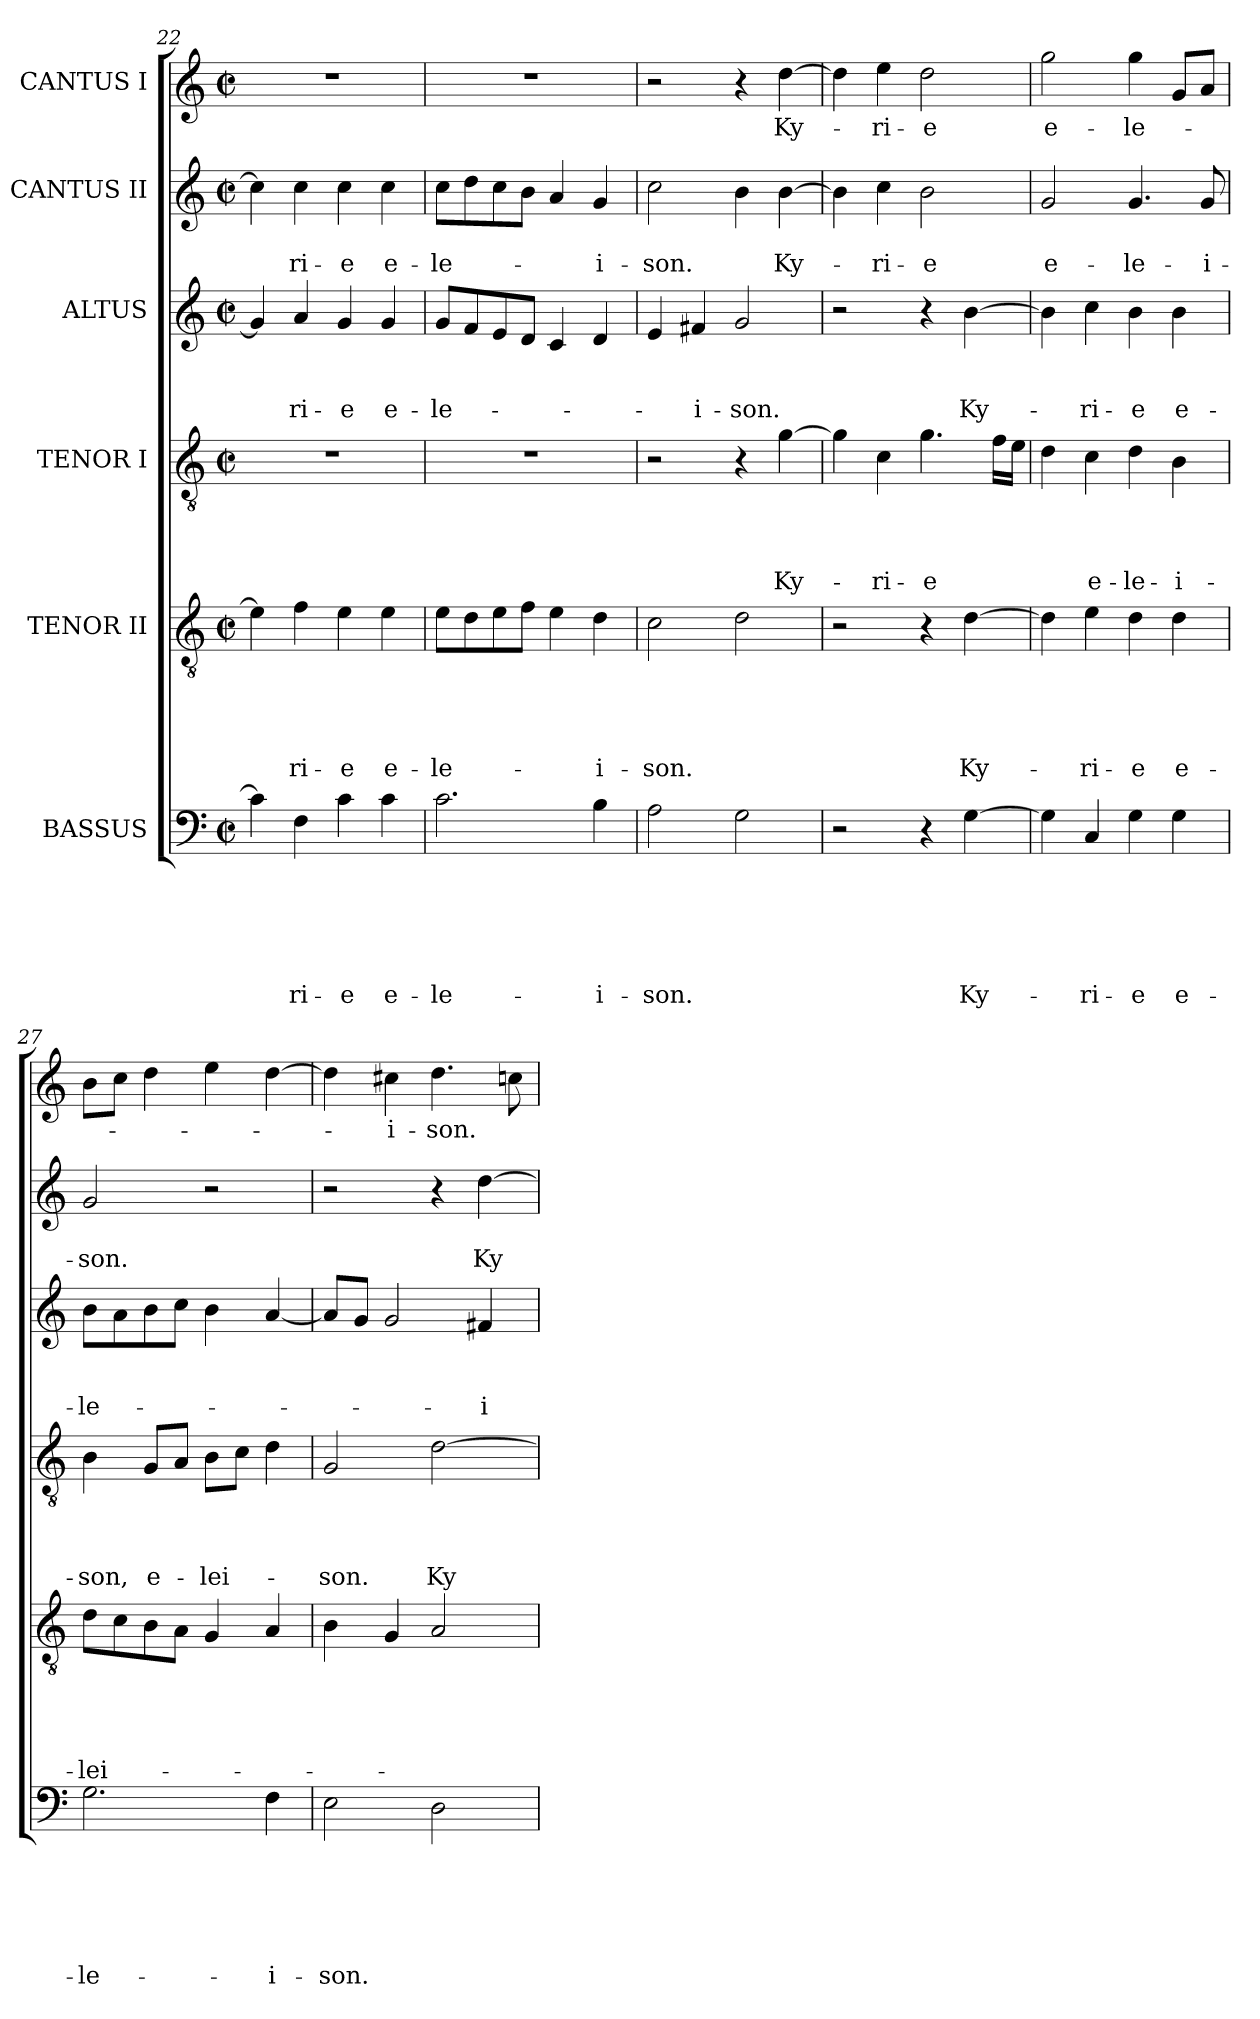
**kern	**text	**text	**text	**text	**text	**text	**kern	**text	**text	**text	**text	**text	**kern	**text	**text	**text	**text	**kern	**text	**text	**text	**kern	**text	**text	**kern	**text
*part6	*part6	*part6	*part6	*part6	*part6	*part6	*part5	*part5	*part5	*part5	*part5	*part5	*part4	*part4	*part4	*part4	*part4	*part3	*part3	*part3	*part3	*part2	*part2	*part2	*part1	*part1
*staff6	*staff6	*staff6	*staff6	*staff6	*staff6	*staff6	*staff5	*staff5	*staff5	*staff5	*staff5	*staff5	*staff4	*staff4	*staff4	*staff4	*staff4	*staff3	*staff3	*staff3	*staff3	*staff2	*staff2	*staff2	*staff1	*staff1
*I"BASSUS	*	*	*	*	*	*	*I"TENOR II	*	*	*	*	*	*I"TENOR I	*	*	*	*	*I"ALTUS	*	*	*	*I"CANTUS II	*	*	*I"CANTUS I	*
*clefF4	*	*	*	*	*	*	*clefGv2	*	*	*	*	*	*clefGv2	*	*	*	*	*clefG2	*	*	*	*clefG2	*	*	*clefG2	*
*k[]	*	*	*	*	*	*	*k[]	*	*	*	*	*	*k[]	*	*	*	*	*k[]	*	*	*	*k[]	*	*	*k[]	*
*C:	*	*	*	*	*	*	*C:	*	*	*	*	*	*C:	*	*	*	*	*C:	*	*	*	*C:	*	*	*C:	*
*M2/2	*	*	*	*	*	*	*M2/2	*	*	*	*	*	*M2/2	*	*	*	*	*M2/2	*	*	*	*M2/2	*	*	*M2/2	*
*met(c|)	*	*	*	*	*	*	*met(c|)	*	*	*	*	*	*met(c|)	*	*	*	*	*met(c|)	*	*	*	*met(c|)	*	*	*met(c|)	*
=22	=22	=22	=22	=22	=22	=22	=22	=22	=22	=22	=22	=22	=22	=22	=22	=22	=22	=22	=22	=22	=22	=22	=22	=22	=22	=22
4c\]	.	.	.	.	.	.	4e\]	.	.	.	.	.	1r	.	.	.	.	4g/]	.	.	.	4cc\]	.	.	1r	.
4F\	.	.	.	.	.	-ri-	4f\	.	.	.	.	-ri-	.	.	.	.	.	4a/	.	.	-ri-	4cc\	.	-ri-	.	.
4c\	.	.	.	.	.	-e	4e\	.	.	.	.	-e	.	.	.	.	.	4g/	.	.	-e	4cc\	.	-e	.	.
4c\	.	.	.	.	.	e-	4e\	.	.	.	.	e-	.	.	.	.	.	4g/	.	.	e-	4cc\	.	e-	.	.
=23	=23	=23	=23	=23	=23	=23	=23	=23	=23	=23	=23	=23	=23	=23	=23	=23	=23	=23	=23	=23	=23	=23	=23	=23	=23	=23
2.c\	.	.	.	.	.	-le-	8e\L	.	.	.	.	-le-	1r	.	.	.	.	8g/L	.	.	-le-	8cc\L	.	-le-	1r	.
.	.	.	.	.	.	.	8d\	.	.	.	.	.	.	.	.	.	.	8f/	.	.	.	8dd\	.	.	.	.
.	.	.	.	.	.	.	8e\	.	.	.	.	.	.	.	.	.	.	8e/	.	.	.	8cc\	.	.	.	.
.	.	.	.	.	.	.	8f\J	.	.	.	.	.	.	.	.	.	.	8d/J	.	.	.	8b\J	.	.	.	.
.	.	.	.	.	.	.	4e\	.	.	.	.	.	.	.	.	.	.	4c/	.	.	.	4a/	.	.	.	.
4B\	.	.	.	.	.	-i-	4d\	.	.	.	.	-i-	.	.	.	.	.	4d/	.	.	.	4g/	.	-i-	.	.
=24	=24	=24	=24	=24	=24	=24	=24	=24	=24	=24	=24	=24	=24	=24	=24	=24	=24	=24	=24	=24	=24	=24	=24	=24	=24	=24
2A\	.	.	.	.	.	-son.	2c\	.	.	.	.	-son.	2r	.	.	.	.	4e/	.	.	.	2cc\	.	-son.	2r	.
.	.	.	.	.	.	.	.	.	.	.	.	.	.	.	.	.	.	4f#/	.	.	-i-	.	.	.	.	.
2G\	.	.	.	.	.	.	2d\	.	.	.	.	.	4r	.	.	.	.	2g/	.	.	-son.	4b\	.	.	4r	.
.	.	.	.	.	.	.	.	.	.	.	.	.	[4g\	.	.	.	Ky-	.	.	.	.	[4b\	.	Ky-	[4dd\	Ky-
=25	=25	=25	=25	=25	=25	=25	=25	=25	=25	=25	=25	=25	=25	=25	=25	=25	=25	=25	=25	=25	=25	=25	=25	=25	=25	=25
2r	.	.	.	.	.	.	2r	.	.	.	.	.	4g\]	.	.	.	.	2r	.	.	.	4b\]	.	.	4dd\]	.
.	.	.	.	.	.	.	.	.	.	.	.	.	4c\	.	.	.	-ri-	.	.	.	.	4cc\	.	-ri-	4ee\	-ri-
4r	.	.	.	.	.	.	4r	.	.	.	.	.	4.g\	.	.	.	-e	4r	.	.	.	2b\	.	-e	2dd\	-e
[4G\	.	.	.	.	.	Ky-	[4d\	.	.	.	.	Ky-	.	.	.	.	.	[4b\	.	.	Ky-	.	.	.	.	.
.	.	.	.	.	.	.	.	.	.	.	.	.	16f\LL	.	.	.	.	.	.	.	.	.	.	.	.	.
.	.	.	.	.	.	.	.	.	.	.	.	.	16e\JJ	.	.	.	.	.	.	.	.	.	.	.	.	.
=26	=26	=26	=26	=26	=26	=26	=26	=26	=26	=26	=26	=26	=26	=26	=26	=26	=26	=26	=26	=26	=26	=26	=26	=26	=26	=26
4G\]	.	.	.	.	.	.	4d\]	.	.	.	.	.	4d\	.	.	.	.	4b\]	.	.	.	2g/	.	e-	2gg\	e-
4C/	.	.	.	.	.	-ri-	4e\	.	.	.	.	-ri-	4c\	.	.	.	e-	4cc\	.	.	-ri-	.	.	.	.	.
4G\	.	.	.	.	.	-e	4d\	.	.	.	.	-e	4d\	.	.	.	-le-	4b\	.	.	-e	4.g/	.	-le-	4gg\	-le-
4G\	.	.	.	.	.	e-	4d\	.	.	.	.	e-	4B\	.	.	.	-i-	4b\	.	.	e-	.	.	.	8g/L	.
.	.	.	.	.	.	.	.	.	.	.	.	.	.	.	.	.	.	.	.	.	.	8g/	.	-i-	8a/J	.
!!LO:LB:g=z
=27	=27	=27	=27	=27	=27	=27	=27	=27	=27	=27	=27	=27	=27	=27	=27	=27	=27	=27	=27	=27	=27	=27	=27	=27	=27	=27
2.G\	.	.	.	.	.	-le-	8d\L	.	.	.	.	-lei-	4B\	.	.	.	-son,	8b\L	.	.	-le-	2g/	.	-son.	8b\L	.
.	.	.	.	.	.	.	8c\	.	.	.	.	.	.	.	.	.	.	8a\	.	.	.	.	.	.	8cc\J	.
.	.	.	.	.	.	.	8B\	.	.	.	.	.	8G/L	.	.	.	e-	8b\	.	.	.	.	.	.	4dd\	.
.	.	.	.	.	.	.	8A\J	.	.	.	.	.	8A/J	.	.	.	.	8cc\J	.	.	.	.	.	.	.	.
.	.	.	.	.	.	.	4G/	.	.	.	.	.	8B\L	.	.	.	-lei-	4b\	.	.	.	2r	.	.	4ee\	.
.	.	.	.	.	.	.	.	.	.	.	.	.	8c\J	.	.	.	.	.	.	.	.	.	.	.	.	.
4F\	.	.	.	.	.	-i-	4A/	.	.	.	.	.	4d\	.	.	.	.	[4a/	.	.	.	.	.	.	[4dd\	.
=28	=28	=28	=28	=28	=28	=28	=28	=28	=28	=28	=28	=28	=28	=28	=28	=28	=28	=28	=28	=28	=28	=28	=28	=28	=28	=28
2E\	.	.	.	.	.	-son.	4B\	.	.	.	.	.	2G/	.	.	.	-son.	8a/L]	.	.	.	2r	.	.	4dd\]	.
.	.	.	.	.	.	.	.	.	.	.	.	.	.	.	.	.	.	8g/J	.	.	.	.	.	.	.	.
.	.	.	.	.	.	.	4G/	.	.	.	.	.	.	.	.	.	.	2g/	.	.	.	.	.	.	4cc#\	-i-
2D\	.	.	.	.	.	.	2A/	.	.	.	.	.	[2d\	.	.	.	Ky-	.	.	.	.	4r	.	.	4.dd\	-son.
.	.	.	.	.	.	.	.	.	.	.	.	.	.	.	.	.	.	4f#X/	.	.	-i-	[4dd\	.	Ky-	.	.
.	.	.	.	.	.	.	.	.	.	.	.	.	.	.	.	.	.	.	.	.	.	.	.	.	8cc\	.
=	=	=	=	=	=	=	=	=	=	=	=	=	=	=	=	=	=	=	=	=	=	=	=	=	=	=
*-	*-	*-	*-	*-	*-	*-	*-	*-	*-	*-	*-	*-	*-	*-	*-	*-	*-	*-	*-	*-	*-	*-	*-	*-	*-	*-
